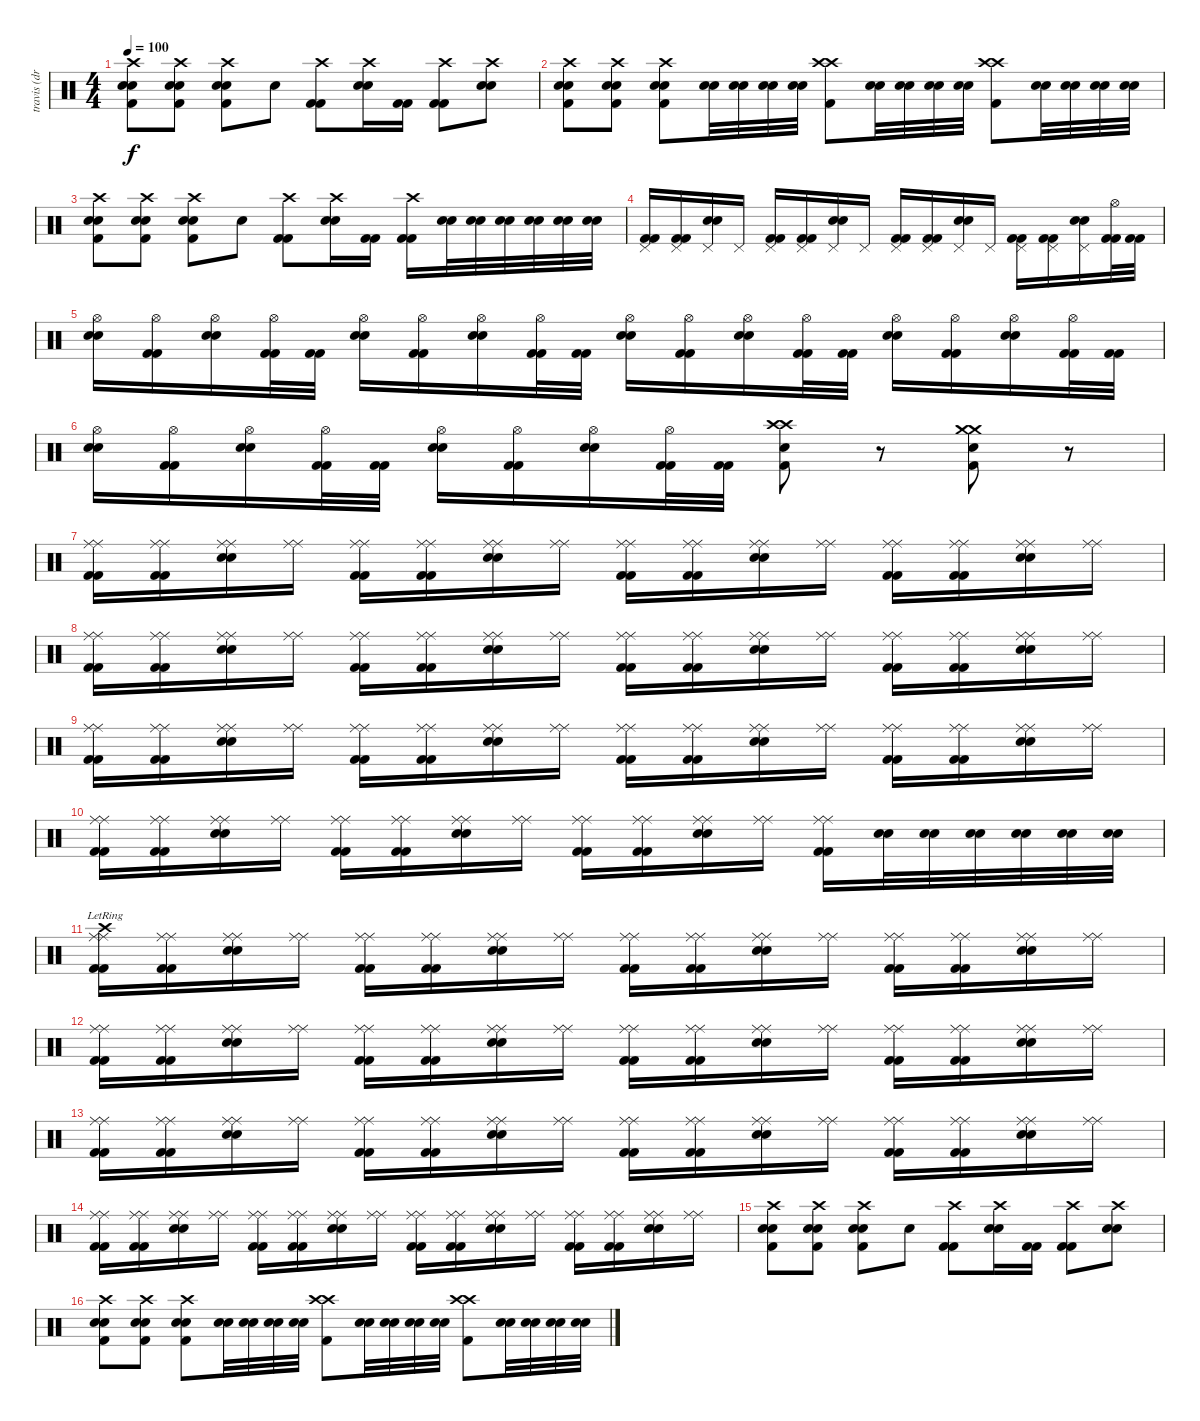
\track ("travis (drums)" "travis (dr") {instrument percussion}
\staff {score}
\articulation defaults
\ts (4 4)
\tempo 100
\clef neutral
\ks c
("Snare (hit) 2" "Snare (hit) 2" "Kick (hit) 2" "Crash high (hit)").8{dy f} ("Snare (hit) 2" "Snare (hit) 2" "Kick (hit) 2" "Crash high (hit)").8 ("Snare (hit) 2" "Snare (hit) 2" "Kick (hit) 2" "Crash high (hit)").8 "Snare (hit) 2".8 ("Kick (hit) 2" "Kick (hit) 2" "Crash high (hit)").8 ("Snare (hit) 2" "Snare (hit) 2" "Crash high (hit)").16 ("Kick (hit) 2" "Kick (hit) 2").16 ("Kick (hit) 2" "Kick (hit) 2" "Crash high (hit)").8 ("Snare (hit) 2" "Snare (hit) 2" "Crash high (hit)").8 |
("Snare (hit) 2" "Snare (hit) 2" "Kick (hit) 2" "Crash high (hit)").8 ("Snare (hit) 2" "Snare (hit) 2" "Kick (hit) 2" "Crash high (hit)").8 ("Snare (hit) 2" "Snare (hit) 2" "Kick (hit) 2" "Crash high (hit)").8 ("Snare (hit) 2" "Snare (hit) 2").32 ("Snare (hit) 2" "Snare (hit) 2").32 ("Snare (hit) 2" "Snare (hit) 2").32 ("Snare (hit) 2" "Snare (hit) 2").32 ("Crash high (hit)" "Crash high (hit)" "Kick (hit) 2").8 ("Snare (hit) 2" "Snare (hit) 2").32 ("Snare (hit) 2" "Snare (hit) 2").32 ("Snare (hit) 2" "Snare (hit) 2").32 ("Snare (hit) 2" "Snare (hit) 2").32 ("Crash high (hit)" "Crash high (hit)" "Kick (hit) 2").8 ("Snare (hit) 2" "Snare (hit) 2").32 ("Snare (hit) 2" "Snare (hit) 2").32 ("Snare (hit) 2" "Snare (hit) 2").32 ("Snare (hit) 2" "Snare (hit) 2").32 |
("Snare (hit) 2" "Snare (hit) 2" "Kick (hit) 2" "Crash high (hit)").8 ("Snare (hit) 2" "Snare (hit) 2" "Kick (hit) 2" "Crash high (hit)").8 ("Snare (hit) 2" "Snare (hit) 2" "Kick (hit) 2" "Crash high (hit)").8 "Snare (hit) 2".8 ("Kick (hit) 2" "Kick (hit) 2" "Crash high (hit)").8 ("Snare (hit) 2" "Snare (hit) 2" "Crash high (hit)").16 ("Kick (hit) 2" "Kick (hit) 2").16 ("Kick (hit) 2" "Kick (hit) 2" "Crash high (hit)").16 ("Snare (hit) 2" "Snare (hit) 2").32 ("Snare (hit) 2" "Snare (hit) 2").32 ("Snare (hit) 2" "Snare (hit) 2").32 ("Snare (hit) 2" "Snare (hit) 2").32 ("Snare (hit) 2" "Snare (hit) 2").32 ("Snare (hit) 2" "Snare (hit) 2").32 |
("Kick (hit) 2" "Kick (hit) 2" "Pedal Hi-Hat (hit)").16 ("Kick (hit) 2" "Kick (hit) 2" "Pedal Hi-Hat (hit)").16 ("Snare (hit) 2" "Snare (hit) 2" "Pedal Hi-Hat (hit)").16 "Pedal Hi-Hat (hit)".16 ("Kick (hit) 2" "Kick (hit) 2" "Pedal Hi-Hat (hit)").16 ("Kick (hit) 2" "Kick (hit) 2" "Pedal Hi-Hat (hit)").16 ("Snare (hit) 2" "Snare (hit) 2" "Pedal Hi-Hat (hit)").16 "Pedal Hi-Hat (hit)".16 ("Kick (hit) 2" "Kick (hit) 2" "Pedal Hi-Hat (hit)").16 ("Kick (hit) 2" "Kick (hit) 2" "Pedal Hi-Hat (hit)").16 ("Snare (hit) 2" "Snare (hit) 2" "Pedal Hi-Hat (hit)").16 "Pedal Hi-Hat (hit)".16 ("Kick (hit) 2" "Kick (hit) 2" "Pedal Hi-Hat (hit)").16 ("Kick (hit) 2" "Kick (hit) 2" "Pedal Hi-Hat (hit)").16 ("Snare (hit) 2" "Snare (hit) 2" "Pedal Hi-Hat (hit)").16 ("Kick (hit) 2" "Kick (hit) 2" "Hi-Hat (open)").32 ("Kick (hit) 2" "Kick (hit) 2").32 |
("Snare (hit) 2" "Snare (hit) 2" "Hi-Hat (open)").16 ("Kick (hit) 2" "Kick (hit) 2" "Hi-Hat (open)").16 ("Snare (hit) 2" "Snare (hit) 2" "Hi-Hat (open)").16 ("Kick (hit) 2" "Kick (hit) 2" "Hi-Hat (open)").32 ("Kick (hit) 2" "Kick (hit) 2").32 ("Snare (hit) 2" "Snare (hit) 2" "Hi-Hat (open)").16 ("Kick (hit) 2" "Kick (hit) 2" "Hi-Hat (open)").16 ("Snare (hit) 2" "Snare (hit) 2" "Hi-Hat (open)").16 ("Kick (hit) 2" "Kick (hit) 2" "Hi-Hat (open)").32 ("Kick (hit) 2" "Kick (hit) 2").32 ("Snare (hit) 2" "Snare (hit) 2" "Hi-Hat (open)").16 ("Kick (hit) 2" "Kick (hit) 2" "Hi-Hat (open)").16 ("Snare (hit) 2" "Snare (hit) 2" "Hi-Hat (open)").16 ("Kick (hit) 2" "Kick (hit) 2" "Hi-Hat (open)").32 ("Kick (hit) 2" "Kick (hit) 2").32 ("Snare (hit) 2" "Snare (hit) 2" "Hi-Hat (open)").16 ("Kick (hit) 2" "Kick (hit) 2" "Hi-Hat (open)").16 ("Snare (hit) 2" "Snare (hit) 2" "Hi-Hat (open)").16 ("Kick (hit) 2" "Kick (hit) 2" "Hi-Hat (open)").32 ("Kick (hit) 2" "Kick (hit) 2").32 |
("Snare (hit) 2" "Snare (hit) 2" "Hi-Hat (open)").16 ("Kick (hit) 2" "Kick (hit) 2" "Hi-Hat (open)").16 ("Snare (hit) 2" "Snare (hit) 2" "Hi-Hat (open)").16 ("Kick (hit) 2" "Kick (hit) 2" "Hi-Hat (open)").32 ("Kick (hit) 2" "Kick (hit) 2").32 ("Snare (hit) 2" "Snare (hit) 2" "Hi-Hat (open)").16 ("Kick (hit) 2" "Kick (hit) 2" "Hi-Hat (open)").16 ("Snare (hit) 2" "Snare (hit) 2" "Hi-Hat (open)").16 ("Kick (hit) 2" "Kick (hit) 2" "Hi-Hat (open)").32 ("Kick (hit) 2" "Kick (hit) 2").32 ("Crash high (hit)" "Crash high (hit)" "Snare (hit) 2" "Kick (hit) 2").8 r.8 ("Crash medium (hit)" "Crash medium (hit)" "Snare (hit) 2" "Kick (hit) 2").8 r.8 |
("Kick (hit) 2" "Kick (hit) 2" "Ride (middle)" "Ride (middle)").16 ("Kick (hit) 2" "Kick (hit) 2" "Ride (middle)" "Ride (middle)").16 ("Snare (hit) 2" "Snare (hit) 2" "Ride (middle)" "Ride (middle)").16 ("Ride (middle)" "Ride (middle)").16 ("Kick (hit) 2" "Kick (hit) 2" "Ride (middle)" "Ride (middle)").16 ("Kick (hit) 2" "Kick (hit) 2" "Ride (middle)" "Ride (middle)").16 ("Snare (hit) 2" "Snare (hit) 2" "Ride (middle)" "Ride (middle)").16 ("Ride (middle)" "Ride (middle)").16 ("Kick (hit) 2" "Kick (hit) 2" "Ride (middle)" "Ride (middle)").16 ("Kick (hit) 2" "Kick (hit) 2" "Ride (middle)" "Ride (middle)").16 ("Snare (hit) 2" "Snare (hit) 2" "Ride (middle)" "Ride (middle)").16 ("Ride (middle)" "Ride (middle)").16 ("Kick (hit) 2" "Kick (hit) 2" "Ride (middle)" "Ride (middle)").16 ("Kick (hit) 2" "Kick (hit) 2" "Ride (middle)" "Ride (middle)").16 ("Snare (hit) 2" "Snare (hit) 2" "Ride (middle)" "Ride (middle)").16 ("Ride (middle)" "Ride (middle)").16 |
("Kick (hit) 2" "Kick (hit) 2" "Ride (middle)" "Ride (middle)").16 ("Kick (hit) 2" "Kick (hit) 2" "Ride (middle)" "Ride (middle)").16 ("Snare (hit) 2" "Snare (hit) 2" "Ride (middle)" "Ride (middle)").16 ("Ride (middle)" "Ride (middle)").16 ("Kick (hit) 2" "Kick (hit) 2" "Ride (middle)" "Ride (middle)").16 ("Kick (hit) 2" "Kick (hit) 2" "Ride (middle)" "Ride (middle)").16 ("Snare (hit) 2" "Snare (hit) 2" "Ride (middle)" "Ride (middle)").16 ("Ride (middle)" "Ride (middle)").16 ("Kick (hit) 2" "Kick (hit) 2" "Ride (middle)" "Ride (middle)").16 ("Kick (hit) 2" "Kick (hit) 2" "Ride (middle)" "Ride (middle)").16 ("Snare (hit) 2" "Snare (hit) 2" "Ride (middle)" "Ride (middle)").16 ("Ride (middle)" "Ride (middle)").16 ("Kick (hit) 2" "Kick (hit) 2" "Ride (middle)" "Ride (middle)").16 ("Kick (hit) 2" "Kick (hit) 2" "Ride (middle)" "Ride (middle)").16 ("Snare (hit) 2" "Snare (hit) 2" "Ride (middle)" "Ride (middle)").16 ("Ride (middle)" "Ride (middle)").16 |
("Kick (hit) 2" "Kick (hit) 2" "Ride (middle)" "Ride (middle)").16 ("Kick (hit) 2" "Kick (hit) 2" "Ride (middle)" "Ride (middle)").16 ("Snare (hit) 2" "Snare (hit) 2" "Ride (middle)" "Ride (middle)").16 ("Ride (middle)" "Ride (middle)").16 ("Kick (hit) 2" "Kick (hit) 2" "Ride (middle)" "Ride (middle)").16 ("Kick (hit) 2" "Kick (hit) 2" "Ride (middle)" "Ride (middle)").16 ("Snare (hit) 2" "Snare (hit) 2" "Ride (middle)" "Ride (middle)").16 ("Ride (middle)" "Ride (middle)").16 ("Kick (hit) 2" "Kick (hit) 2" "Ride (middle)" "Ride (middle)").16 ("Kick (hit) 2" "Kick (hit) 2" "Ride (middle)" "Ride (middle)").16 ("Snare (hit) 2" "Snare (hit) 2" "Ride (middle)" "Ride (middle)").16 ("Ride (middle)" "Ride (middle)").16 ("Kick (hit) 2" "Kick (hit) 2" "Ride (middle)" "Ride (middle)").16 ("Kick (hit) 2" "Kick (hit) 2" "Ride (middle)" "Ride (middle)").16 ("Snare (hit) 2" "Snare (hit) 2" "Ride (middle)" "Ride (middle)").16 ("Ride (middle)" "Ride (middle)").16 |
("Kick (hit) 2" "Kick (hit) 2" "Ride (middle)" "Ride (middle)").16 ("Kick (hit) 2" "Kick (hit) 2" "Ride (middle)" "Ride (middle)").16 ("Snare (hit) 2" "Snare (hit) 2" "Ride (middle)" "Ride (middle)").16 ("Ride (middle)" "Ride (middle)").16 ("Kick (hit) 2" "Kick (hit) 2" "Ride (middle)" "Ride (middle)").16 ("Kick (hit) 2" "Kick (hit) 2" "Ride (middle)" "Ride (middle)").16 ("Snare (hit) 2" "Snare (hit) 2" "Ride (middle)" "Ride (middle)").16 ("Ride (middle)" "Ride (middle)").16 ("Kick (hit) 2" "Kick (hit) 2" "Ride (middle)" "Ride (middle)").16 ("Kick (hit) 2" "Kick (hit) 2" "Ride (middle)" "Ride (middle)").16 ("Snare (hit) 2" "Snare (hit) 2" "Ride (middle)" "Ride (middle)").16 ("Ride (middle)" "Ride (middle)").16 ("Kick (hit) 2" "Kick (hit) 2" "Ride (middle)" "Ride (middle)").16 ("Snare (hit) 2" "Snare (hit) 2").32 ("Snare (hit) 2" "Snare (hit) 2").32 ("Snare (hit) 2" "Snare (hit) 2").32 ("Snare (hit) 2" "Snare (hit) 2").32 ("Snare (hit) 2" "Snare (hit) 2").32 ("Snare (hit) 2" "Snare (hit) 2").32 |
("Kick (hit) 2" "Kick (hit) 2" "Ride (middle)" "Ride (middle)" "Crash high (hit)"{lr}).16 ("Kick (hit) 2" "Kick (hit) 2" "Ride (middle)" "Ride (middle)").16 ("Snare (hit) 2" "Snare (hit) 2" "Ride (middle)" "Ride (middle)").16 ("Ride (middle)" "Ride (middle)").16 ("Kick (hit) 2" "Kick (hit) 2" "Ride (middle)" "Ride (middle)").16 ("Kick (hit) 2" "Kick (hit) 2" "Ride (middle)" "Ride (middle)").16 ("Snare (hit) 2" "Snare (hit) 2" "Ride (middle)" "Ride (middle)").16 ("Ride (middle)" "Ride (middle)").16 ("Kick (hit) 2" "Kick (hit) 2" "Ride (middle)" "Ride (middle)").16 ("Kick (hit) 2" "Kick (hit) 2" "Ride (middle)" "Ride (middle)").16 ("Snare (hit) 2" "Snare (hit) 2" "Ride (middle)" "Ride (middle)").16 ("Ride (middle)" "Ride (middle)").16 ("Kick (hit) 2" "Kick (hit) 2" "Ride (middle)" "Ride (middle)").16 ("Kick (hit) 2" "Kick (hit) 2" "Ride (middle)" "Ride (middle)").16 ("Snare (hit) 2" "Snare (hit) 2" "Ride (middle)" "Ride (middle)").16 ("Ride (middle)" "Ride (middle)").16 |
("Kick (hit) 2" "Kick (hit) 2" "Ride (middle)" "Ride (middle)").16 ("Kick (hit) 2" "Kick (hit) 2" "Ride (middle)" "Ride (middle)").16 ("Snare (hit) 2" "Snare (hit) 2" "Ride (middle)" "Ride (middle)").16 ("Ride (middle)" "Ride (middle)").16 ("Kick (hit) 2" "Kick (hit) 2" "Ride (middle)" "Ride (middle)").16 ("Kick (hit) 2" "Kick (hit) 2" "Ride (middle)" "Ride (middle)").16 ("Snare (hit) 2" "Snare (hit) 2" "Ride (middle)" "Ride (middle)").16 ("Ride (middle)" "Ride (middle)").16 ("Kick (hit) 2" "Kick (hit) 2" "Ride (middle)" "Ride (middle)").16 ("Kick (hit) 2" "Kick (hit) 2" "Ride (middle)" "Ride (middle)").16 ("Snare (hit) 2" "Snare (hit) 2" "Ride (middle)" "Ride (middle)").16 ("Ride (middle)" "Ride (middle)").16 ("Kick (hit) 2" "Kick (hit) 2" "Ride (middle)" "Ride (middle)").16 ("Kick (hit) 2" "Kick (hit) 2" "Ride (middle)" "Ride (middle)").16 ("Snare (hit) 2" "Snare (hit) 2" "Ride (middle)" "Ride (middle)").16 ("Ride (middle)" "Ride (middle)").16 |
("Kick (hit) 2" "Kick (hit) 2" "Ride (middle)" "Ride (middle)").16 ("Kick (hit) 2" "Kick (hit) 2" "Ride (middle)" "Ride (middle)").16 ("Snare (hit) 2" "Snare (hit) 2" "Ride (middle)" "Ride (middle)").16 ("Ride (middle)" "Ride (middle)").16 ("Kick (hit) 2" "Kick (hit) 2" "Ride (middle)" "Ride (middle)").16 ("Kick (hit) 2" "Kick (hit) 2" "Ride (middle)" "Ride (middle)").16 ("Snare (hit) 2" "Snare (hit) 2" "Ride (middle)" "Ride (middle)").16 ("Ride (middle)" "Ride (middle)").16 ("Kick (hit) 2" "Kick (hit) 2" "Ride (middle)" "Ride (middle)").16 ("Kick (hit) 2" "Kick (hit) 2" "Ride (middle)" "Ride (middle)").16 ("Snare (hit) 2" "Snare (hit) 2" "Ride (middle)" "Ride (middle)").16 ("Ride (middle)" "Ride (middle)").16 ("Kick (hit) 2" "Kick (hit) 2" "Ride (middle)" "Ride (middle)").16 ("Kick (hit) 2" "Kick (hit) 2" "Ride (middle)" "Ride (middle)").16 ("Snare (hit) 2" "Snare (hit) 2" "Ride (middle)" "Ride (middle)").16 ("Ride (middle)" "Ride (middle)").16 |
("Kick (hit) 2" "Kick (hit) 2" "Ride (middle)" "Ride (middle)").16 ("Kick (hit) 2" "Kick (hit) 2" "Ride (middle)" "Ride (middle)").16 ("Snare (hit) 2" "Snare (hit) 2" "Ride (middle)" "Ride (middle)").16 ("Ride (middle)" "Ride (middle)").16 ("Kick (hit) 2" "Kick (hit) 2" "Ride (middle)" "Ride (middle)").16 ("Kick (hit) 2" "Kick (hit) 2" "Ride (middle)" "Ride (middle)").16 ("Snare (hit) 2" "Snare (hit) 2" "Ride (middle)" "Ride (middle)").16 ("Ride (middle)" "Ride (middle)").16 ("Kick (hit) 2" "Kick (hit) 2" "Ride (middle)" "Ride (middle)").16 ("Kick (hit) 2" "Kick (hit) 2" "Ride (middle)" "Ride (middle)").16 ("Snare (hit) 2" "Snare (hit) 2" "Ride (middle)" "Ride (middle)").16 ("Ride (middle)" "Ride (middle)").16 ("Kick (hit) 2" "Kick (hit) 2" "Ride (middle)" "Ride (middle)").16 ("Kick (hit) 2" "Kick (hit) 2" "Ride (middle)" "Ride (middle)").16 ("Snare (hit) 2" "Snare (hit) 2" "Ride (middle)" "Ride (middle)").16 ("Ride (middle)" "Ride (middle)").16 |
("Snare (hit) 2" "Snare (hit) 2" "Kick (hit) 2" "Crash high (hit)").8 ("Snare (hit) 2" "Snare (hit) 2" "Kick (hit) 2" "Crash high (hit)").8 ("Snare (hit) 2" "Snare (hit) 2" "Kick (hit) 2" "Crash high (hit)").8 "Snare (hit) 2".8 ("Kick (hit) 2" "Kick (hit) 2" "Crash high (hit)").8 ("Snare (hit) 2" "Snare (hit) 2" "Crash high (hit)").16 ("Kick (hit) 2" "Kick (hit) 2").16 ("Kick (hit) 2" "Kick (hit) 2" "Crash high (hit)").8 ("Snare (hit) 2" "Snare (hit) 2" "Crash high (hit)").8 |
("Snare (hit) 2" "Snare (hit) 2" "Kick (hit) 2" "Crash high (hit)").8 ("Snare (hit) 2" "Snare (hit) 2" "Kick (hit) 2" "Crash high (hit)").8 ("Snare (hit) 2" "Snare (hit) 2" "Kick (hit) 2" "Crash high (hit)").8 ("Snare (hit) 2" "Snare (hit) 2").32 ("Snare (hit) 2" "Snare (hit) 2").32 ("Snare (hit) 2" "Snare (hit) 2").32 ("Snare (hit) 2" "Snare (hit) 2").32 ("Crash high (hit)" "Crash high (hit)" "Kick (hit) 2").8 ("Snare (hit) 2" "Snare (hit) 2").32 ("Snare (hit) 2" "Snare (hit) 2").32 ("Snare (hit) 2" "Snare (hit) 2").32 ("Snare (hit) 2" "Snare (hit) 2").32 ("Crash high (hit)" "Crash high (hit)" "Kick (hit) 2").8 ("Snare (hit) 2" "Snare (hit) 2").32 ("Snare (hit) 2" "Snare (hit) 2").32 ("Snare (hit) 2" "Snare (hit) 2").32 ("Snare (hit) 2" "Snare (hit) 2").32
